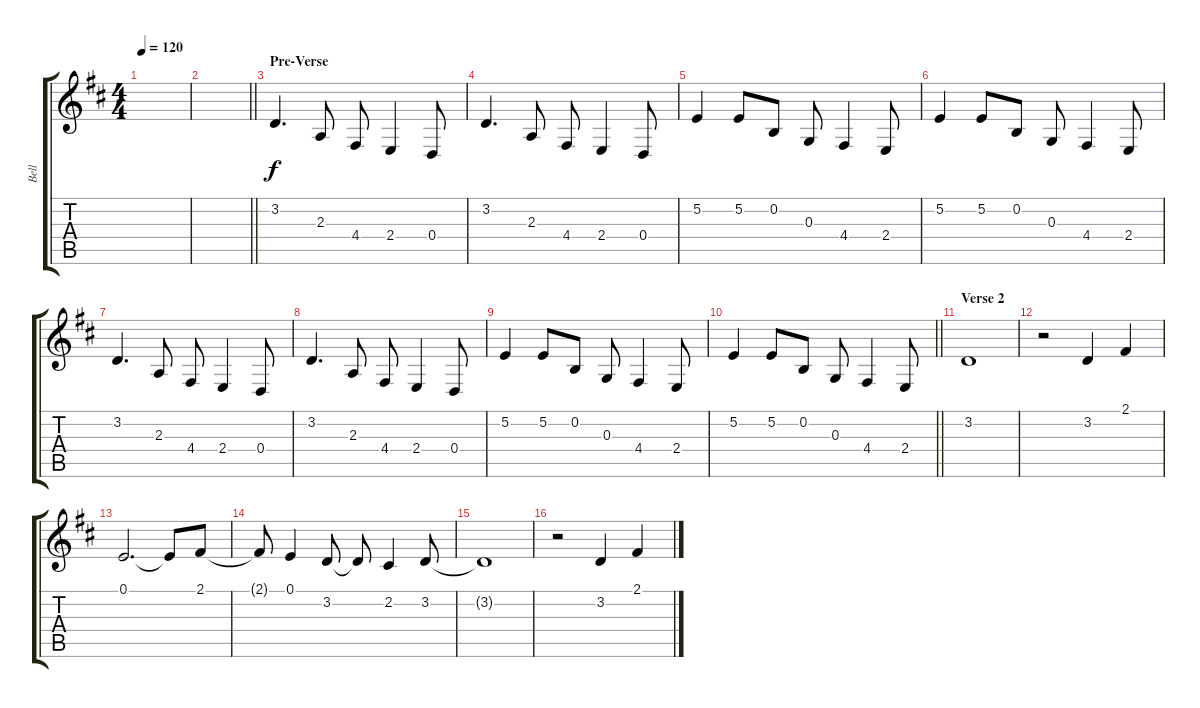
\track ("Bell" "Bell") {instrument glockenspiel}
\staff {score tabs}
\tuning (E4 B3 G3 D3 A2 E2) {hide}
\ts (4 4)
\tempo 120
\clef g2
\ks d
|
\barLineRight lightlight
|
\section ("" "Pre-Verse")
3.2.4{d} 2.3.8 4.4.8 2.4.4 0.4.8 |
3.2.4{d} 2.3.8 4.4.8 2.4.4 0.4.8 |
5.2.4 5.2.8 0.2.8 0.3.8 4.4.4 2.4.8 |
5.2.4 5.2.8 0.2.8 0.3.8 4.4.4 2.4.8 |
3.2.4{d} 2.3.8 4.4.8 2.4.4 0.4.8 |
3.2.4{d} 2.3.8 4.4.8 2.4.4 0.4.8 |
5.2.4 5.2.8 0.2.8 0.3.8 4.4.4 2.4.8 |
\barLineRight lightlight
5.2.4 5.2.8 0.2.8 0.3.8 4.4.4 2.4.8 |
\section ("" "Verse 2")
3.2.1 |
r.2 3.2.4 2.1.4 |
0.1.2{d} 0.1{t}.8 2.1.8 |
2.1{t}.8 0.1.4 3.2.8 3.2{t}.8 2.2.4 3.2.8 |
3.2{t}.1 |
r.2 3.2.4 2.1.4
